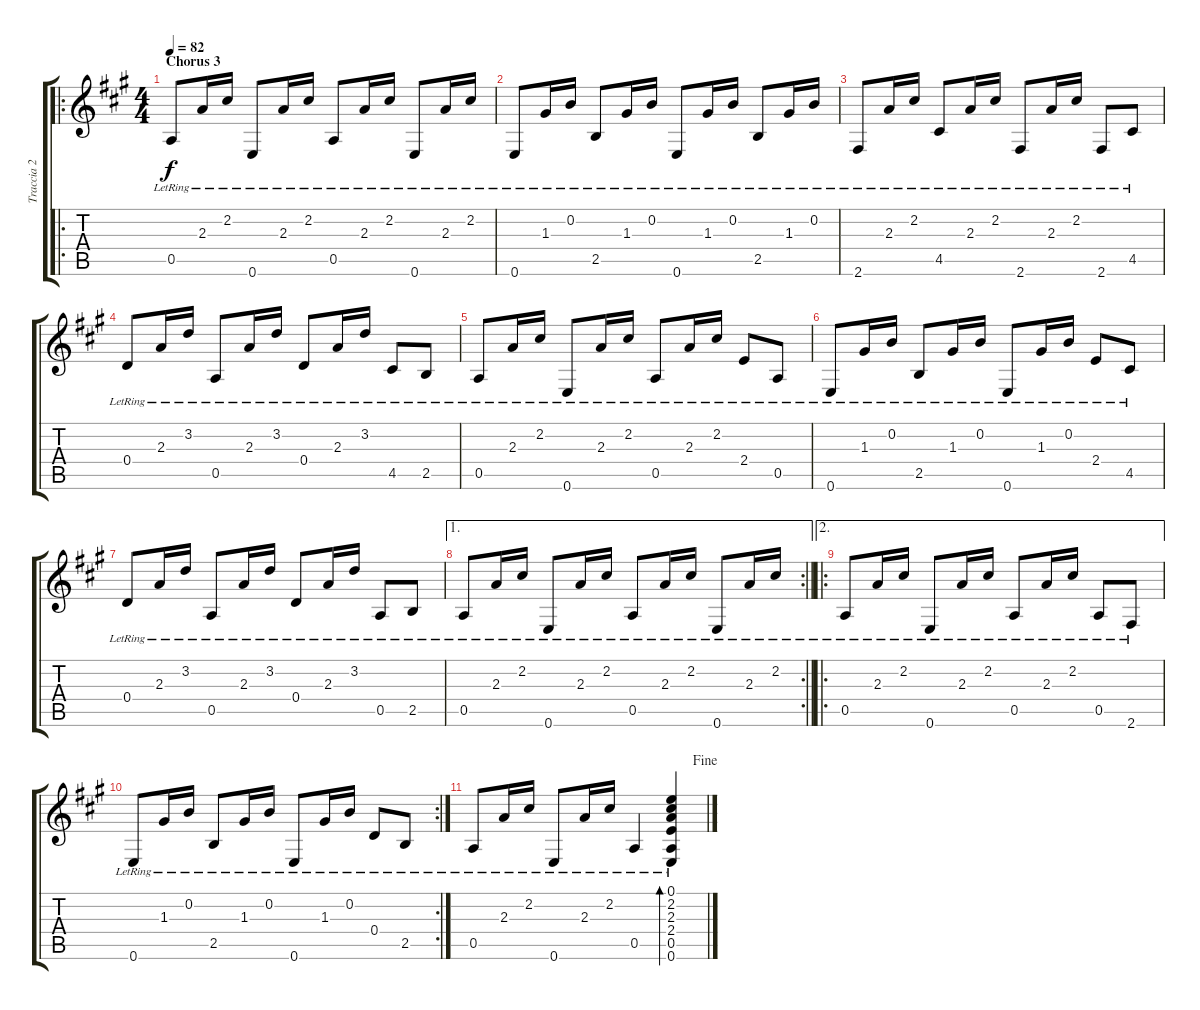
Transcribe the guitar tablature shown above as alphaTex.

\track ("Traccia 2" "Traccia 2") {instrument acousticguitarsteel}
\staff {score tabs}
\tuning (E4 B3 G3 D3 A2 E2) {hide}
\ro
\ts (4 4)
\section ("" "Chorus 3")
\tempo 82
\clef g2
\ks a
0.5{lr}.8{dy f} 2.3{lr}.16 2.2{lr}.16 0.6{lr}.8 2.3{lr}.16 2.2{lr}.16 0.5{lr}.8 2.3{lr}.16 2.2{lr}.16 0.6{lr}.8 2.3{lr}.16 2.2{lr}.16 |
0.6{lr}.8 1.3{lr}.16 0.2{lr}.16 2.5{lr}.8 1.3{lr}.16 0.2{lr}.16 0.6{lr}.8 1.3{lr}.16 0.2{lr}.16 2.5{lr}.8 1.3{lr}.16 0.2{lr}.16 |
2.6{lr}.8 2.3{lr}.16 2.2{lr}.16 4.5{lr}.8 2.3{lr}.16 2.2{lr}.16 2.6{lr}.8 2.3{lr}.16 2.2{lr}.16 2.6{lr}.8 4.5{lr}.8 |
0.4{lr}.8 2.3{lr}.16 3.2{lr}.16 0.5{lr}.8 2.3{lr}.16 3.2{lr}.16 0.4{lr}.8 2.3{lr}.16 3.2{lr}.16 4.5{lr}.8 2.5{lr}.8 |
0.5{lr}.8 2.3{lr}.16 2.2{lr}.16 0.6{lr}.8 2.3{lr}.16 2.2{lr}.16 0.5{lr}.8 2.3{lr}.16 2.2{lr}.16 2.4{lr}.8 0.5{lr}.8 |
0.6{lr}.8 1.3{lr}.16 0.2{lr}.16 2.5{lr}.8 1.3{lr}.16 0.2{lr}.16 0.6{lr}.8 1.3{lr}.16 0.2{lr}.16 2.4{lr}.8 4.5{lr}.8 |
0.4{lr}.8 2.3{lr}.16 3.2{lr}.16 0.5{lr}.8 2.3{lr}.16 3.2{lr}.16 0.4{lr}.8 2.3{lr}.16 3.2{lr}.16 0.5{lr}.8 2.5{lr}.8 |
\ae 1
\rc 2
\barLineRight lightlight
0.5{lr}.8 2.3{lr}.16 2.2{lr}.16 0.6{lr}.8 2.3{lr}.16 2.2{lr}.16 0.5{lr}.8 2.3{lr}.16 2.2{lr}.16 0.6{lr}.8 2.3{lr}.16 2.2{lr}.16 |
\ae 2
\ro
0.5{lr}.8 2.3{lr}.16 2.2{lr}.16 0.6{lr}.8 2.3{lr}.16 2.2{lr}.16 0.5{lr}.8 2.3{lr}.16 2.2{lr}.16 0.5{lr}.8 2.6{lr}.8 |
\rc 2
0.6{lr}.8 1.3{lr}.16 0.2{lr}.16 2.5{lr}.8 1.3{lr}.16 0.2{lr}.16 0.6{lr}.8 1.3{lr}.16 0.2{lr}.16 0.4{lr}.8 2.5{lr}.8 |
\jump fine
0.5{lr}.8 2.3{lr}.16 2.2{lr}.16 0.6{lr}.8 2.3{lr}.16 2.2{lr}.16 0.5{lr}.4 (0.1 2.2{lr} 2.3{lr} 2.4{lr} 0.5{lr} 0.6{lr}).4{bd 120}
